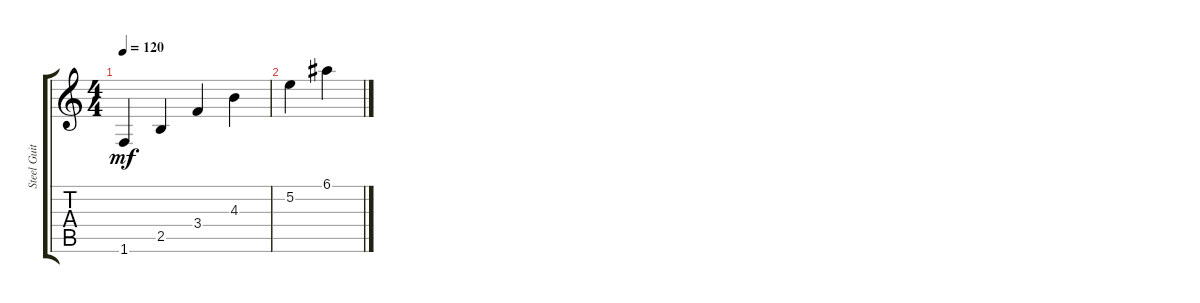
\track ("Steel Guitar" "Steel Guit") {instrument acousticguitarsteel}
\staff {score tabs}
\tuning (E4 B3 G3 D3 A2 E2) {hide}
\ts (4 4)
\tempo 120
\clef g2
\ks c
1.6.4{dy mf instrument acousticguitarsteel} 2.5.4 3.4.4 4.3.4 |
5.2.4 6.1.4
